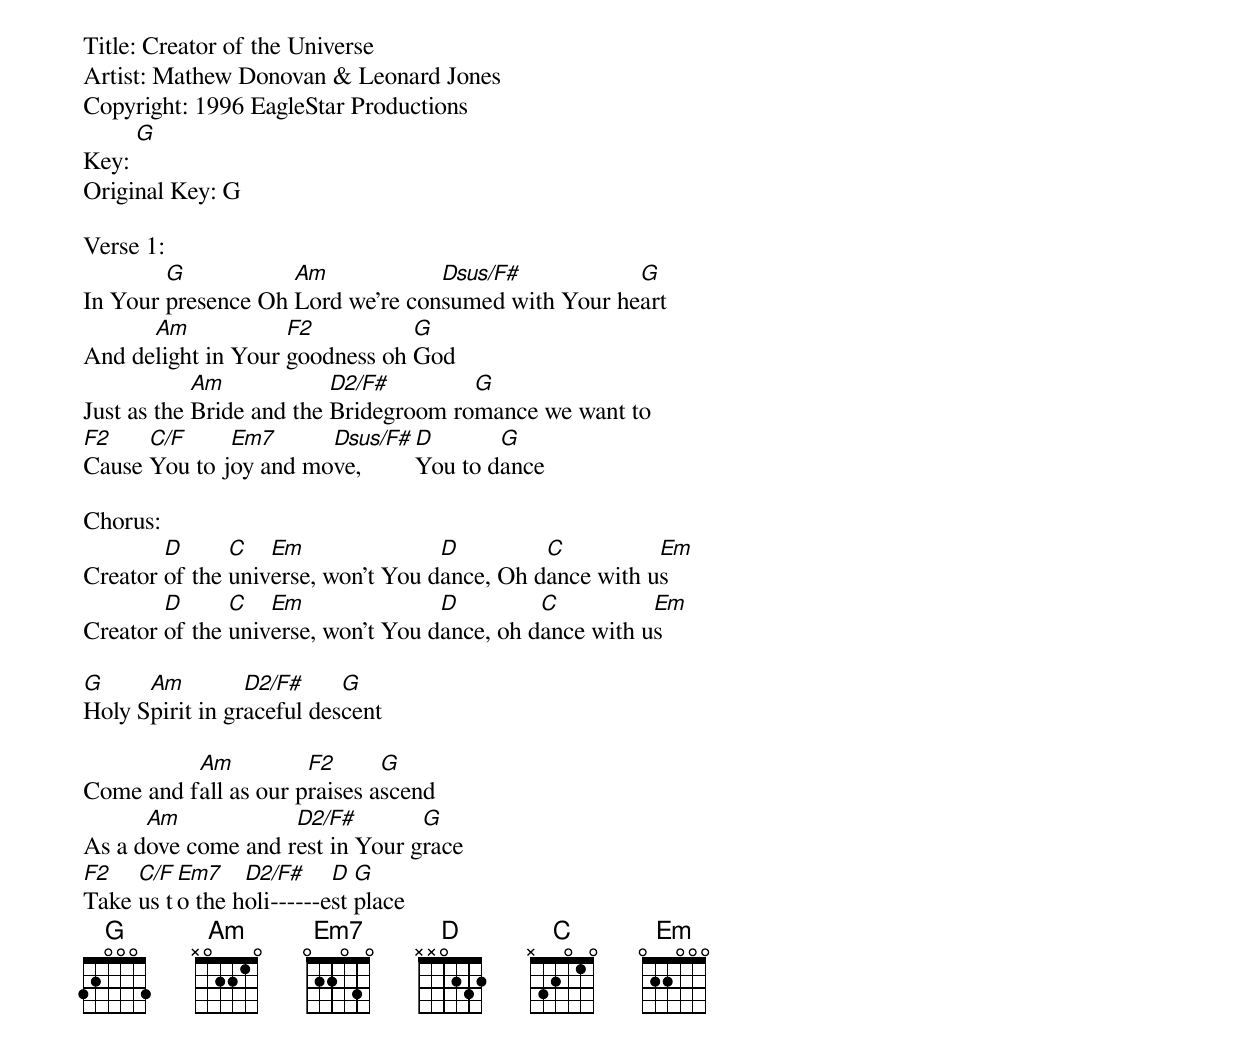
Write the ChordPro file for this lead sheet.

Title: Creator of the Universe
Artist: Mathew Donovan & Leonard Jones
Copyright: 1996 EagleStar Productions
Key: [G]
Original Key: G

Verse 1:
In Your [G]presence Oh [Am]Lord we’re con[Dsus/F#]sumed with Your he[G]art
And de[Am]light in Your [F2]goodness oh [G]God
Just as the [Am]Bride and the [D2/F#]Bridegroom ro[G]mance we want to
[F2]Cause [C/F]You to j[Em7]oy and mo[Dsus/F#]ve, [D]You to d[G]ance

Chorus:
Creator [D]of the [C]univ[Em]erse, won’t You d[D]ance, Oh d[C]ance with u[Em]s
Creator [D]of the [C]univ[Em]erse, won’t You d[D]ance, oh d[C]ance with u[Em]s

[G]Holy S[Am]pirit in gr[D2/F#]aceful des[G]cent

Come and f[Am]all as our p[F2]raises a[G]scend
As a d[Am]ove come and r[D2/F#]est in Your g[G]race
[F2]Take [C/F]us t[Em7]o the h[D2/F#]oli------e[D]st [G]place
